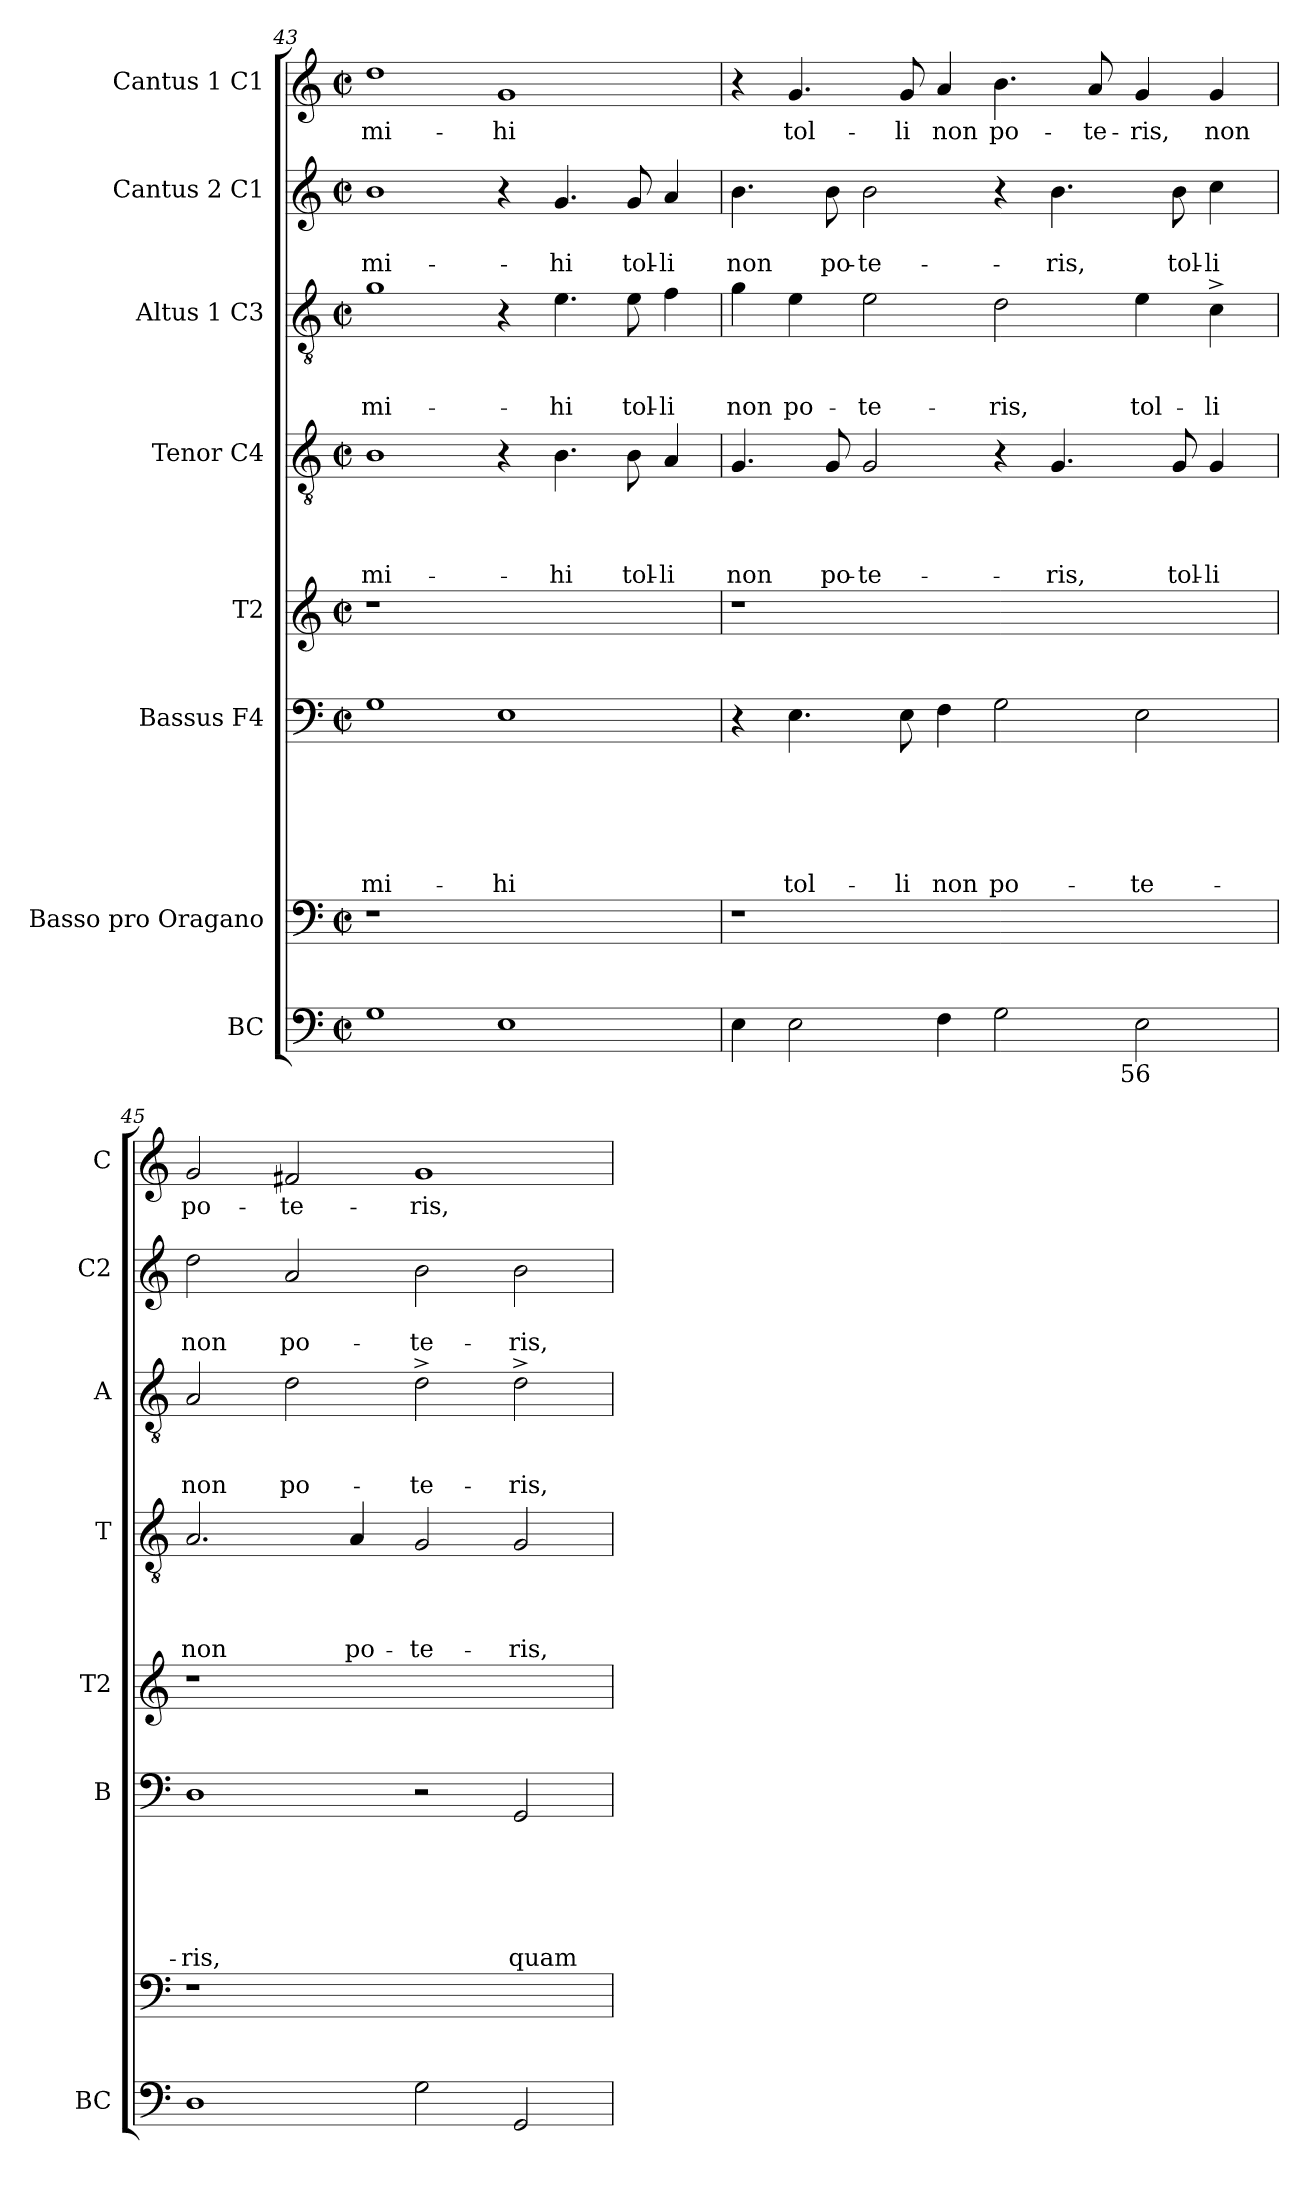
**kern	**kern	**kern	**text	**text	**text	**text	**text	**text	**kern	**kern	**text	**text	**text	**text	**kern	**text	**text	**text	**kern	**text	**text	**kern	**text
*part8	*part7	*part6	*part6	*part6	*part6	*part6	*part6	*part6	*part5	*part4	*part4	*part4	*part4	*part4	*part3	*part3	*part3	*part3	*part2	*part2	*part2	*part1	*part1
*staff8	*staff7	*staff6	*staff6	*staff6	*staff6	*staff6	*staff6	*staff6	*staff5	*staff4	*staff4	*staff4	*staff4	*staff4	*staff3	*staff3	*staff3	*staff3	*staff2	*staff2	*staff2	*staff1	*staff1
*I"BC	*I"Basso pro Oragano	*I"Bassus F4	*	*	*	*	*	*	*I"T2	*I"Tenor C4	*	*	*	*	*I"Altus 1 C3	*	*	*	*I"Cantus 2 C1	*	*	*I"Cantus 1 C1	*
*I'BC	*	*I'B	*	*	*	*	*	*	*I'T2	*I'T	*	*	*	*	*I'A	*	*	*	*I'C2	*	*	*I'C	*
*clefF4	*clefF4	*clefF4	*	*	*	*	*	*	*clefG2	*clefGv2	*	*	*	*	*clefGv2	*	*	*	*clefG2	*	*	*clefG2	*
*	*ITrd7c12	*	*	*	*	*	*	*	*	*	*	*	*	*	*	*	*	*	*	*	*	*	*
*k[]	*k[]	*k[]	*	*	*	*	*	*	*k[]	*k[]	*	*	*	*	*k[]	*	*	*	*k[]	*	*	*k[]	*
*C:	*C:	*C:	*	*	*	*	*	*	*C:	*C:	*	*	*	*	*C:	*	*	*	*C:	*	*	*C:	*
*M2/2	*M2/2	*M2/2	*	*	*	*	*	*	*M2/2	*M2/2	*	*	*	*	*M2/2	*	*	*	*M2/2	*	*	*M2/2	*
*met(c|)	*met(c|)	*met(c|)	*	*	*	*	*	*	*met(c|)	*met(c|)	*	*	*	*	*met(c|)	*	*	*	*met(c|)	*	*	*met(c|)	*
=43	=43	=43	=43	=43	=43	=43	=43	=43	=43	=43	=43	=43	=43	=43	=43	=43	=43	=43	=43	=43	=43	=43	=43
!	!	!	!	!	!	!	!	!LO:LY:b	!	!	!	!	!	!LO:LY:b	!	!	!	!LO:LY:b	!	!	!LO:LY:b	!	!LO:LY:b
1G	1r	1G	.	.	.	.	.	mi-	1r	1B	.	.	.	mi-	1g	.	.	mi-	1b	.	mi-	1dd	mi-
!	!	!	!	!	!	!	!	!LO:LY:b	!	!	!	!	!	!	!	!	!	!	!	!	!	!	!LO:LY:b
1E	1ryy	1E	.	.	.	.	.	-hi	1ryy	4r	.	.	.	.	4r	.	.	.	4r	.	.	1g	-hi
!	!	!	!	!	!	!	!	!	!	!	!	!	!	!LO:LY:b	!	!	!	!LO:LY:b	!	!	!LO:LY:b	!	!
.	.	.	.	.	.	.	.	.	.	4.B\	.	.	.	-hi	4.e\	.	.	-hi	4.g/	.	-hi	.	.
!	!	!	!	!	!	!	!	!	!	!	!	!	!	!LO:LY:b	!	!	!	!LO:LY:b	!	!	!LO:LY:b	!	!
.	.	.	.	.	.	.	.	.	.	8B\	.	.	.	tol-	8e\	.	.	tol-	8g/	.	tol-	.	.
!	!	!	!	!	!	!	!	!	!	!	!	!	!	!LO:LY:b	!	!	!	!LO:LY:b	!	!	!LO:LY:b	!	!
.	.	.	.	.	.	.	.	.	.	4A/	.	.	.	-li	4f\	.	.	-li	4a/	.	-li	.	.
=44	=44	=44	=44	=44	=44	=44	=44	=44	=44	=44	=44	=44	=44	=44	=44	=44	=44	=44	=44	=44	=44	=44	=44
!	!	!	!	!	!	!	!	!	!	!	!	!	!	!LO:LY:b	!	!	!	!LO:LY:b	!	!	!LO:LY:b	!	!
*^	*	*	*	*	*	*	*	*	*	*	*	*	*	*	*	*	*	*	*	*	*	*	*
4E\	1ryy	1r	4r	.	.	.	.	.	.	1r	4.G/	.	.	.	non	4g\	.	.	non	4.b\	.	non	4r	.
!	!	!	!	!	!	!	!	!	!LO:LY:b	!	!	!	!	!	!	!	!	!	!LO:LY:b	!	!	!	!	!LO:LY:b
2E\	.	.	4.E\	.	.	.	.	.	tol-	.	.	.	.	.	.	4e\	.	.	po-	.	.	.	4.g/	tol-
!	!	!	!	!	!	!	!	!	!	!	!	!	!	!	!LO:LY:b	!	!	!	!	!	!	!LO:LY:b	!	!
.	.	.	.	.	.	.	.	.	.	.	8G/	.	.	.	po-	.	.	.	.	8b\	.	po-	.	.
!	!	!	!	!	!	!	!	!	!	!	!	!	!	!	!LO:LY:b:rj	!	!	!	!LO:LY:b	!	!	!LO:LY:b	!	!
.	.	.	.	.	.	.	.	.	.	.	2G/	.	.	.	-te-	2e\	.	.	-te-	2b\	.	-te-	.	.
!	!	!	!	!	!	!	!	!	!LO:LY:b	!	!	!	!	!	!	!	!	!	!	!	!	!	!	!LO:LY:b
.	.	.	8E\	.	.	.	.	.	-li	.	.	.	.	.	.	.	.	.	.	.	.	.	8g/	-li
!	!	!	!	!	!	!	!	!	!LO:LY:b	!	!	!	!	!	!	!	!	!	!	!	!	!	!	!LO:LY:b
4F\	.	.	4F\	.	.	.	.	.	non	.	.	.	.	.	.	.	.	.	.	.	.	.	4a/	non
!	!	!	!	!	!	!	!	!	!LO:LY:b	!	!	!	!	!	!	!	!	!	!LO:LY:b	!	!	!	!	!LO:LY:b
2G\	4...ryy	1ryy	2G\	.	.	.	.	.	po-	1ryy	4r	.	.	.	.	2d\	.	.	-ris,	4r	.	.	4.b\	po-
!	!	!	!	!	!	!	!	!	!	!	!	!	!	!	!LO:LY:b	!	!	!	!	!	!	!LO:LY:b	!	!
.	.	.	.	.	.	.	.	.	.	.	4.G/	.	.	.	-ris,	.	.	.	.	4.b\	.	-ris,	.	.
!	!	!	!	!	!	!	!	!	!	!	!	!	!	!	!	!	!	!	!	!	!	!	!	!LO:LY:b
.	.	.	.	.	.	.	.	.	.	.	.	.	.	.	.	.	.	.	.	.	.	.	8a/	-te-
!	!LO:TX:b:t=56	!	!	!	!	!	!	!	!	!	!	!	!	!	!	!	!	!	!	!	!	!	!	!
.	2ryy	.	.	.	.	.	.	.	.	.	.	.	.	.	.	.	.	.	.	.	.	.	.	.
!	!	!	!	!	!	!	!	!	!LO:LY:b	!	!	!	!	!	!	!	!	!	!LO:LY:b	!	!	!	!	!LO:LY:b:rj
2E\	.	.	2E\	.	.	.	.	.	-te-	.	.	.	.	.	.	4e\	.	.	tol-	.	.	.	4g/	-ris,
!	!	!	!	!	!	!	!	!	!	!	!	!	!	!	!LO:LY:b	!	!	!	!	!	!	!LO:LY:b	!	!
.	.	.	.	.	.	.	.	.	.	.	8G/	.	.	.	tol-	.	.	.	.	8b\	.	tol-	.	.
!	!	!	!	!	!	!	!	!	!	!	!	!	!	!	!LO:LY:b	!	!	!	!LO:LY:b	!	!	!LO:LY:b	!	!LO:LY:b
.	.	.	.	.	.	.	.	.	.	.	4G/	.	.	.	-li	4c^>\	.	.	-li	4cc\	.	-li	4g/	non
.	32ryy	.	.	.	.	.	.	.	.	.	.	.	.	.	.	.	.	.	.	.	.	.	.	.
!!LO:LB:g=z
=45	=45	=45	=45	=45	=45	=45	=45	=45	=45	=45	=45	=45	=45	=45	=45	=45	=45	=45	=45	=45	=45	=45	=45	=45
!	!	!	!	!	!	!	!	!	!LO:LY:b	!	!	!	!	!	!LO:LY:b	!	!	!	!LO:LY:b	!	!	!LO:LY:b	!	!LO:LY:b
*v	*v	*	*	*	*	*	*	*	*	*	*	*	*	*	*	*	*	*	*	*	*	*	*	*
1D	1r	1D	.	.	.	.	.	-ris,	1r	2.A/	.	.	.	non	2A/	.	.	non	2dd\	.	non	2g/	po-
!	!	!	!	!	!	!	!	!	!	!	!	!	!	!	!	!	!	!LO:LY:b	!	!	!LO:LY:b	!	!LO:LY:b
.	.	.	.	.	.	.	.	.	.	.	.	.	.	.	2d\	.	.	po-	2a/	.	po-	2f#X/	-te-
!	!	!	!	!	!	!	!	!	!	!	!	!	!	!LO:LY:b	!	!	!	!	!	!	!	!	!
.	.	.	.	.	.	.	.	.	.	4A/	.	.	.	po-	.	.	.	.	.	.	.	.	.
!	!	!	!	!	!	!	!	!	!	!	!	!	!	!LO:LY:b:rj	!	!	!	!LO:LY:b	!	!	!LO:LY:b	!	!LO:LY:b
2G\	1ryy	2r	.	.	.	.	.	.	1ryy	2G/	.	.	.	-te-	2d^>\	.	.	-te-	2b\	.	-te-	1g	-ris,-
!	!	!	!	!	!	!	!	!LO:LY:b	!	!	!	!	!	!LO:LY:b	!	!	!	!LO:LY:b	!	!	!LO:LY:b	!	!
2GG/	.	2GG/	.	.	.	.	.	quam	.	2G/	.	.	.	-ris,	2d^>\	.	.	-ris,	2b\	.	-ris,	.	.
=	=	=	=	=	=	=	=	=	=	=	=	=	=	=	=	=	=	=	=	=	=	=	=
*-	*-	*-	*-	*-	*-	*-	*-	*-	*-	*-	*-	*-	*-	*-	*-	*-	*-	*-	*-	*-	*-	*-	*-
